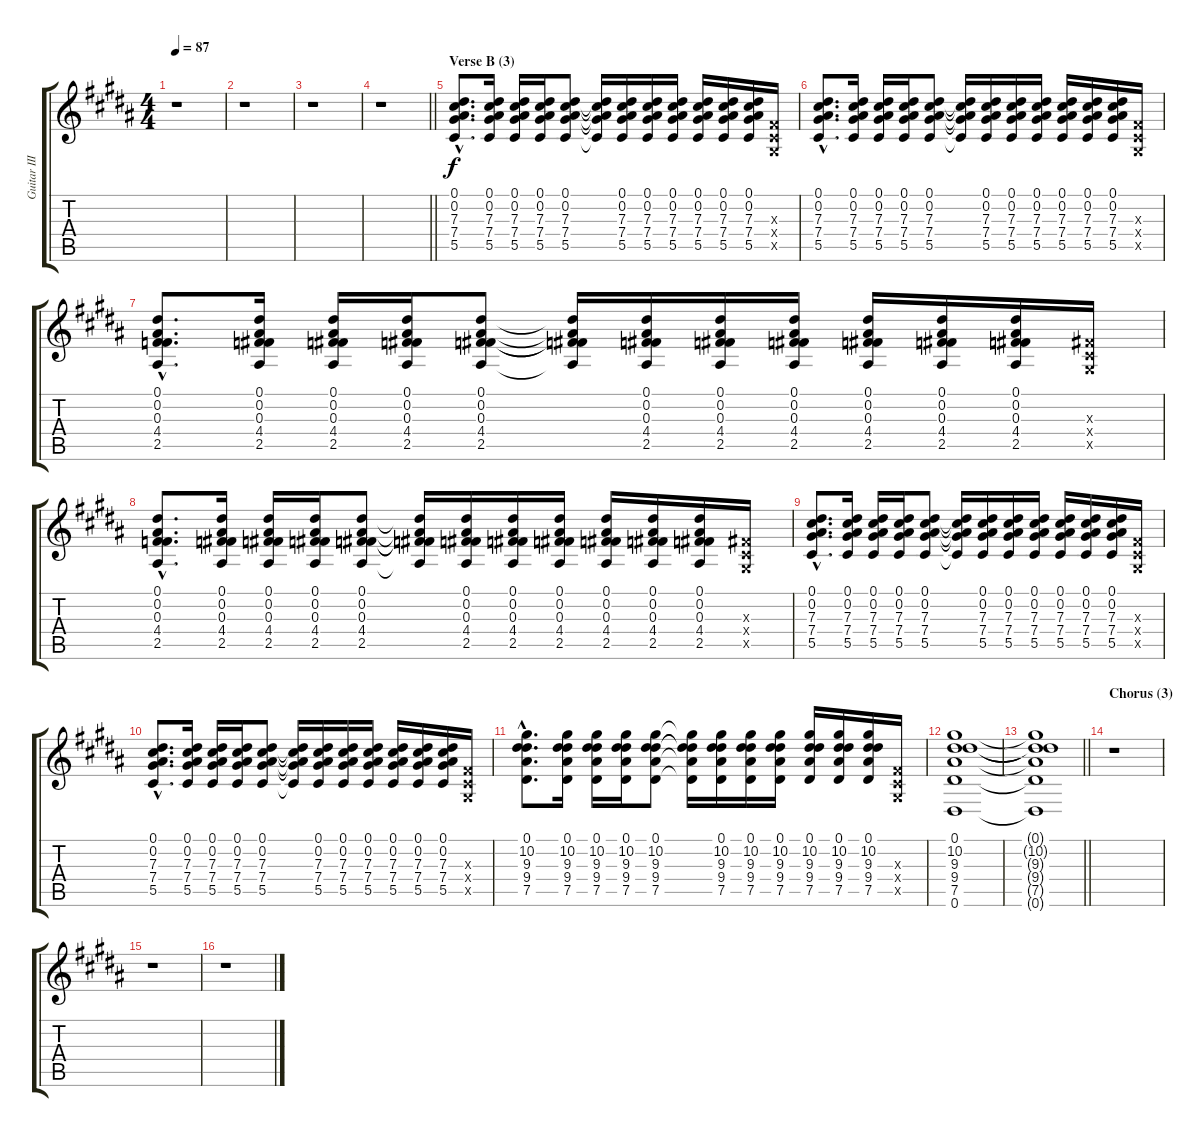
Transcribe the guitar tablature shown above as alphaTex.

\track ("Guitar III" "Guitar III") {instrument acousticguitarsteel}
\staff {score tabs}
\tuning (Eb4 Bb3 Gb3 Db3 Ab2 Eb2) {hide}
\ts (4 4)
\tempo 87
\clef g2
\ks b
r.1{dy f} |
r.1 |
r.1 |
\barLineRight lightlight
r.1 |
\section ("" "Verse B (3)")
(0.1{hac} 0.2{hac} 7.3{hac} 7.4{hac} 5.5{hac}).8{d} (0.1 0.2 7.3 7.4 5.5).16 (0.1 0.2 7.3 7.4 5.5).16 (0.1 0.2 7.3 7.4 5.5).16 (0.1 0.2 7.3 7.4 5.5).8 (0.1{t} 0.2{t} 7.3{t} 7.4{t} 5.5{t}).16 (0.1 0.2 7.3 7.4 5.5).16 (0.1 0.2 7.3 7.4 5.5).16 (0.1 0.2 7.3 7.4 5.5).16 (0.1 0.2 7.3 7.4 5.5).16 (0.1 0.2 7.3 7.4 5.5).16 (0.1 0.2 7.3 7.4 5.5).16 (0.3{x} 0.4{x} 0.5{x}).16 |
(0.1{hac} 0.2{hac} 7.3{hac} 7.4{hac} 5.5{hac}).8{d} (0.1 0.2 7.3 7.4 5.5).16 (0.1 0.2 7.3 7.4 5.5).16 (0.1 0.2 7.3 7.4 5.5).16 (0.1 0.2 7.3 7.4 5.5).8 (0.1{t} 0.2{t} 7.3{t} 7.4{t} 5.5{t}).16 (0.1 0.2 7.3 7.4 5.5).16 (0.1 0.2 7.3 7.4 5.5).16 (0.1 0.2 7.3 7.4 5.5).16 (0.1 0.2 7.3 7.4 5.5).16 (0.1 0.2 7.3 7.4 5.5).16 (0.1 0.2 7.3 7.4 5.5).16 (0.3{x} 0.4{x} 0.5{x}).16 |
(0.1{hac} 0.2{hac} 0.3{hac} 4.4{hac} 2.5{hac}).8{d} (0.1 0.2 0.3 4.4 2.5).16 (0.1 0.2 0.3 4.4 2.5).16 (0.1 0.2 0.3 4.4 2.5).16 (0.1 0.2 0.3 4.4 2.5).8 (0.1{t} 0.2{t} 0.3{t} 4.4{t} 2.5{t}).16 (0.1 0.2 0.3 4.4 2.5).16 (0.1 0.2 0.3 4.4 2.5).16 (0.1 0.2 0.3 4.4 2.5).16 (0.1 0.2 0.3 4.4 2.5).16 (0.1 0.2 0.3 4.4 2.5).16 (0.1 0.2 0.3 4.4 2.5).16 (0.3{x} 0.4{x} 0.5{x}).16 |
(0.1{hac} 0.2{hac} 0.3{hac} 4.4{hac} 2.5{hac}).8{d} (0.1 0.2 0.3 4.4 2.5).16 (0.1 0.2 0.3 4.4 2.5).16 (0.1 0.2 0.3 4.4 2.5).16 (0.1 0.2 0.3 4.4 2.5).8 (0.1{t} 0.2{t} 0.3{t} 4.4{t} 2.5{t}).16 (0.1 0.2 0.3 4.4 2.5).16 (0.1 0.2 0.3 4.4 2.5).16 (0.1 0.2 0.3 4.4 2.5).16 (0.1 0.2 0.3 4.4 2.5).16 (0.1 0.2 0.3 4.4 2.5).16 (0.1 0.2 0.3 4.4 2.5).16 (0.3{x} 0.4{x} 0.5{x}).16 |
(0.1{hac} 0.2{hac} 7.3{hac} 7.4{hac} 5.5{hac}).8{d} (0.1 0.2 7.3 7.4 5.5).16 (0.1 0.2 7.3 7.4 5.5).16 (0.1 0.2 7.3 7.4 5.5).16 (0.1 0.2 7.3 7.4 5.5).8 (0.1{t} 0.2{t} 7.3{t} 7.4{t} 5.5{t}).16 (0.1 0.2 7.3 7.4 5.5).16 (0.1 0.2 7.3 7.4 5.5).16 (0.1 0.2 7.3 7.4 5.5).16 (0.1 0.2 7.3 7.4 5.5).16 (0.1 0.2 7.3 7.4 5.5).16 (0.1 0.2 7.3 7.4 5.5).16 (0.3{x} 0.4{x} 0.5{x}).16 |
(0.1{hac} 0.2{hac} 7.3{hac} 7.4{hac} 5.5{hac}).8{d} (0.1 0.2 7.3 7.4 5.5).16 (0.1 0.2 7.3 7.4 5.5).16 (0.1 0.2 7.3 7.4 5.5).16 (0.1 0.2 7.3 7.4 5.5).8 (0.1{t} 0.2{t} 7.3{t} 7.4{t} 5.5{t}).16 (0.1 0.2 7.3 7.4 5.5).16 (0.1 0.2 7.3 7.4 5.5).16 (0.1 0.2 7.3 7.4 5.5).16 (0.1 0.2 7.3 7.4 5.5).16 (0.1 0.2 7.3 7.4 5.5).16 (0.1 0.2 7.3 7.4 5.5).16 (0.3{x} 0.4{x} 0.5{x}).16 |
(0.1{hac} 10.2{hac} 9.3{hac} 9.4{hac} 7.5{hac}).8{d} (0.1 10.2 9.3 9.4 7.5).16 (0.1 10.2 9.3 9.4 7.5).16 (0.1 10.2 9.3 9.4 7.5).16 (0.1 10.2 9.3 9.4 7.5).8 (0.1{t} 10.2{t} 9.3{t} 9.4{t} 7.5{t}).16 (0.1 10.2 9.3 9.4 7.5).16 (0.1 10.2 9.3 9.4 7.5).16 (0.1 10.2 9.3 9.4 7.5).16 (0.1 10.2 9.3 9.4 7.5).16 (0.1 10.2 9.3 9.4 7.5).16 (0.1 10.2 9.3 9.4 7.5).16 (0.3{x} 0.4{x} 0.5{x}).16 |
(0.1 10.2 9.3 9.4 7.5 0.6).1 |
\barLineRight lightlight
(0.1{t} 10.2{t} 9.3{t} 9.4{t} 7.5{t} 0.6{t}).1 |
\section ("" "Chorus (3)")
r.1 |
r.1 |
r.1
